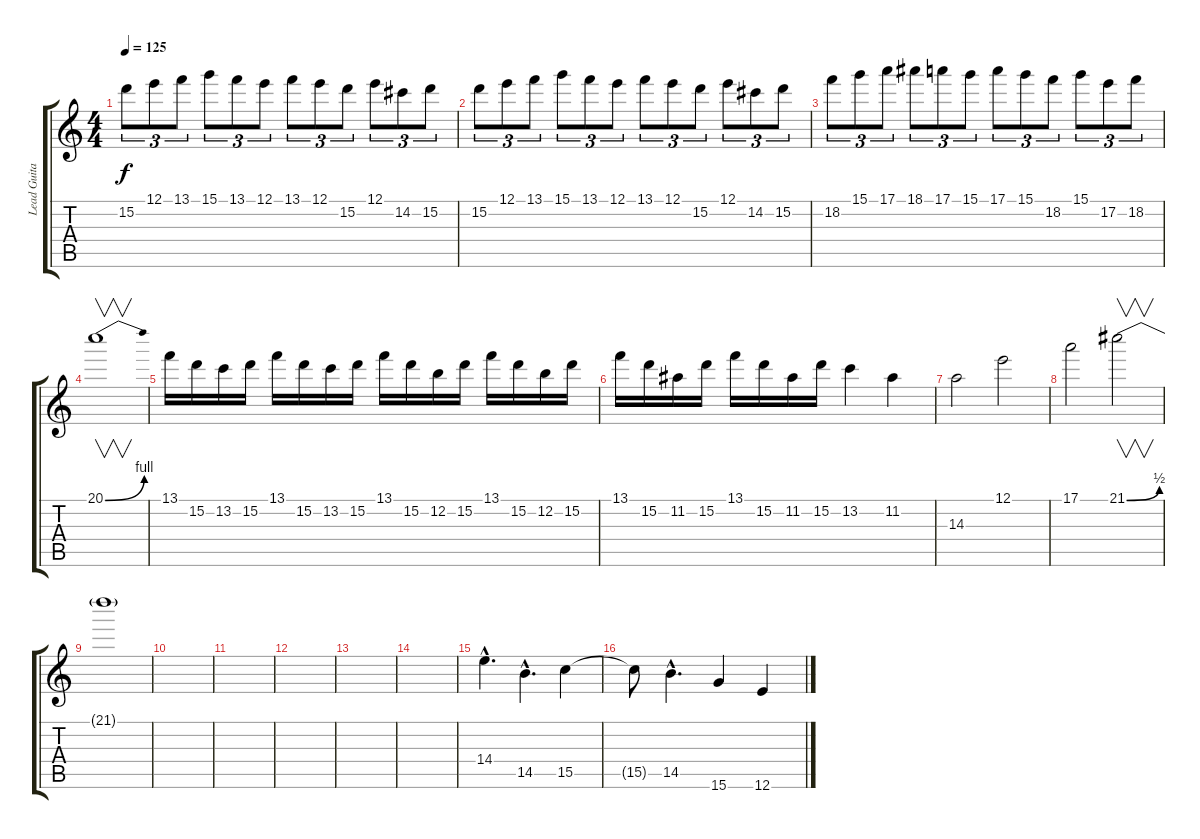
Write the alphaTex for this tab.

\track ("Lead Guitar" "Lead Guita") {instrument overdrivenguitar}
\staff {score tabs}
\tuning (E4 B3 G3 D3 A2 E2) {hide}
\ts (4 4)
\tempo 125
\clef g2
\ks c
15.2.8{tu (3 2) dy f} 12.1.8{tu (3 2)} 13.1.8{tu (3 2)} 15.1.8{tu (3 2)} 13.1.8{tu (3 2)} 12.1.8{tu (3 2)} 13.1.8{tu (3 2)} 12.1.8{tu (3 2)} 15.2.8{tu (3 2)} 12.1.8{tu (3 2)} 14.2.8{tu (3 2)} 15.2.8{tu (3 2)} |
15.2.8{tu (3 2)} 12.1.8{tu (3 2)} 13.1.8{tu (3 2)} 15.1.8{tu (3 2)} 13.1.8{tu (3 2)} 12.1.8{tu (3 2)} 13.1.8{tu (3 2)} 12.1.8{tu (3 2)} 15.2.8{tu (3 2)} 12.1.8{tu (3 2)} 14.2.8{tu (3 2)} 15.2.8{tu (3 2)} |
18.2.8{tu (3 2)} 15.1.8{tu (3 2)} 17.1.8{tu (3 2)} 18.1.8{tu (3 2)} 17.1.8{tu (3 2)} 15.1.8{tu (3 2)} 17.1.8{tu (3 2)} 15.1.8{tu (3 2)} 18.2.8{tu (3 2)} 15.1.8{tu (3 2)} 17.2.8{tu (3 2)} 18.2.8{tu (3 2)} |
20.1{be (bend 0 0 60 4)}.1{v} |
13.1.16 15.2.16 13.2.16 15.2.16 13.1.16 15.2.16 13.2.16 15.2.16 13.1.16 15.2.16 12.2.16 15.2.16 13.1.16 15.2.16 12.2.16 15.2.16 |
13.1.16 15.2.16 11.2.16 15.2.16 13.1.16 15.2.16 11.2.16 15.2.16 13.2.4 11.2.4 |
14.3.2 12.1.2 |
17.1.2 21.1{be (bend 0 0 60 2)}.2{v} |
21.1{t}.1 |
|
|
|
|
|
14.4{hac}.4{d} 14.5{hac}.4{d} 15.5.4 |
15.5{t}.8 14.5{hac}.4{d} 15.6.4 12.6.4
